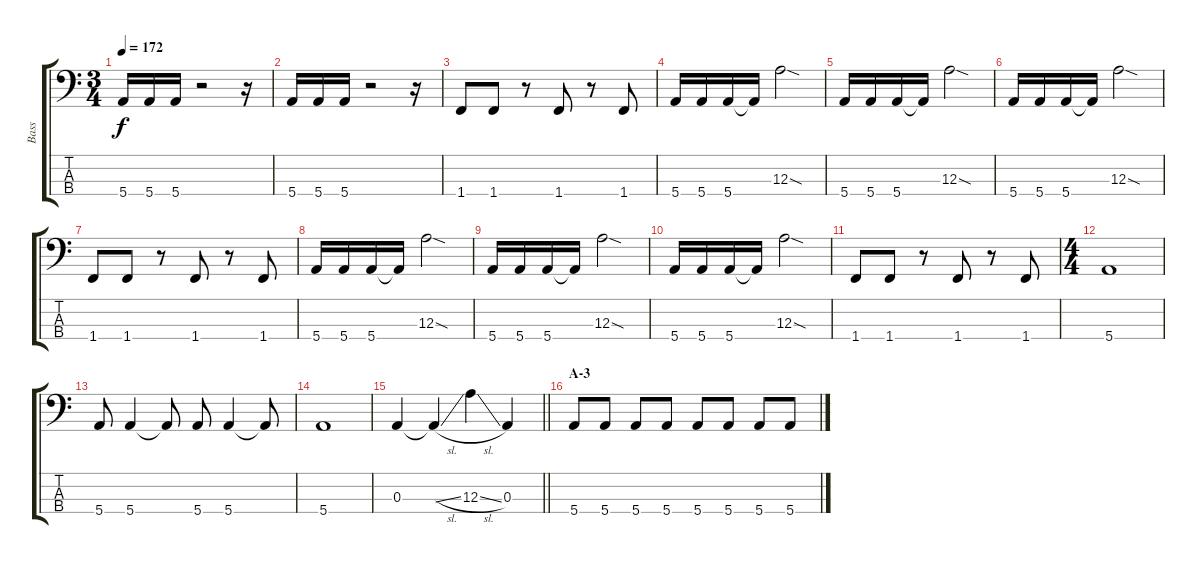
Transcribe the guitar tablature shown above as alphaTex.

\track ("Bass" "Bass") {instrument electricbasspick}
\staff {score tabs}
\tuning (G2 D2 A1 E1) {hide}
\ts (3 4)
\tempo 172
\clef f4
\ks c
5.4.16{dy f} 5.4.16 5.4.16 r.2 r.16 |
5.4.16 5.4.16 5.4.16 r.2 r.16 |
1.4.8 1.4.8 r.8 1.4.8 r.8 1.4.8 |
5.4.16 5.4.16 5.4.16 5.4{t}.16 12.3{sod}.2 |
5.4.16 5.4.16 5.4.16 5.4{t}.16 12.3{sod}.2 |
5.4.16 5.4.16 5.4.16 5.4{t}.16 12.3{sod}.2 |
1.4.8 1.4.8 r.8 1.4.8 r.8 1.4.8 |
5.4.16 5.4.16 5.4.16 5.4{t}.16 12.3{sod}.2 |
5.4.16 5.4.16 5.4.16 5.4{t}.16 12.3{sod}.2 |
5.4.16 5.4.16 5.4.16 5.4{t}.16 12.3{sod}.2 |
1.4.8 1.4.8 r.8 1.4.8 r.8 1.4.8 |
\ts (4 4)
5.4.1 |
5.4.8 5.4.4 5.4{t}.8 5.4.8 5.4.4 5.4{t}.8 |
5.4.1 |
\barLineRight lightlight
0.3.4 0.3{sl t}.4 12.3{sl}.4 0.3.4 |
\section ("" "A-3")
5.4.8 5.4.8 5.4.8 5.4.8 5.4.8 5.4.8 5.4.8 5.4.8
